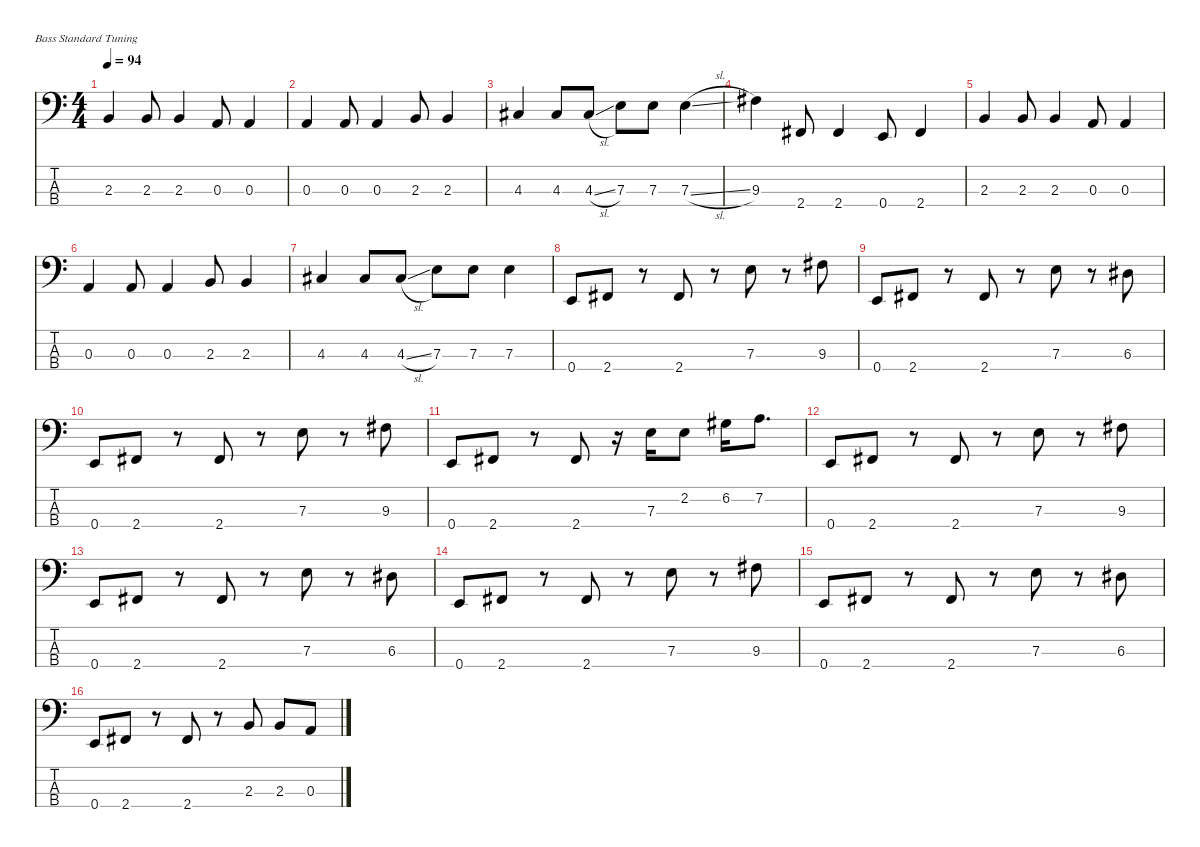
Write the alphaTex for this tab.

\defaultSystemsLayout 4
\hideDynamics
\bracketExtendMode nobrackets
\singleTrackTrackNamePolicy hidden
\multiTrackTrackNamePolicy hidden
\otherSystemsTrackNameOrientation horizontal
\track ("Andy Rourke" "el.bs.") {instrument electricbassfinger}
\staff {score tabs}
\tuning (G2 D2 A1 E1)
\ts (4 4)
\tempo 94
\clef f4
\ks c
2.3.4{dy f} 2.3.8 2.3.4 0.3.8 0.3.4 |
0.3.4 0.3.8 0.3.4 2.3.8 2.3.4 |
4.3{acc #}.4 4.3{acc #}.8 4.3{sl acc #}.8 7.3.8 7.3.8 7.3{sl}.4 |
9.3{acc #}.4 2.4{acc #}.8 2.4{acc #}.4 0.4.8 2.4{acc #}.4 |
2.3.4 2.3.8 2.3.4 0.3.8 0.3.4 |
0.3.4 0.3.8 0.3.4 2.3.8 2.3.4 |
4.3{acc #}.4 4.3{acc #}.8 4.3{sl acc #}.8 7.3.8 7.3.8 7.3.4 |
0.4.8 2.4{acc #}.8 r.8 2.4{acc #}.8 r.8 7.3.8 r.8 9.3{acc #}.8 |
0.4.8 2.4{acc #}.8 r.8 2.4{acc #}.8 r.8 7.3.8 r.8 6.3{acc #}.8 |
0.4.8 2.4{acc #}.8 r.8 2.4{acc #}.8 r.8 7.3.8 r.8 9.3{acc #}.8 |
0.4.8 2.4{acc #}.8 r.8 2.4{acc #}.8 r.16 7.3.16 2.2.8 6.2{acc #}.16 7.2.8{d} |
0.4.8 2.4{acc #}.8 r.8 2.4{acc #}.8 r.8 7.3.8 r.8 9.3{acc #}.8 |
0.4.8 2.4{acc #}.8 r.8 2.4{acc #}.8 r.8 7.3.8 r.8 6.3{acc #}.8 |
0.4.8 2.4{acc #}.8 r.8 2.4{acc #}.8 r.8 7.3.8 r.8 9.3{acc #}.8 |
0.4.8 2.4{acc #}.8 r.8 2.4{acc #}.8 r.8 7.3.8 r.8 6.3{acc #}.8 |
0.4.8 2.4{acc #}.8 r.8 2.4{acc #}.8 r.8 2.3.8 2.3.8 0.3.8
